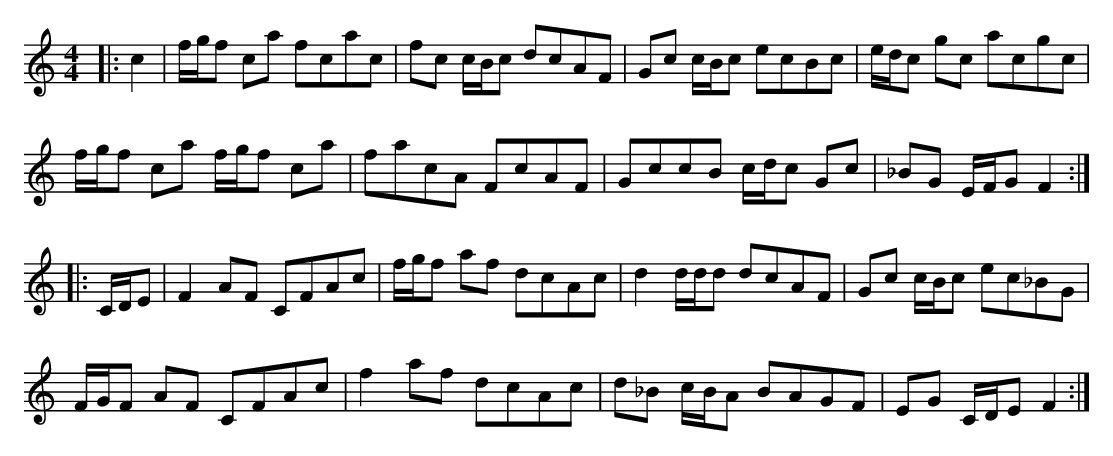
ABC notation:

X:1
M:4/4
K:C
|:c2|f/g/f ca fcac|fc c/B/c dcAF|Gc c/B/c ecBc|e/d/c gc acgc|
f/g/f ca f/g/f ca|facA FcAF|GccB c/d/c Gc|_BG E/F/GF2:|
|:C/D/E|F2 AF CFAc|f/g/f af dcAc|d2 d/d/d dcAF|Gc c/B/c ec_BG|
F/G/F AF CFAc|f2 af dcAc|d_B c/B/A BAGF|EG C/D/E F2:|
